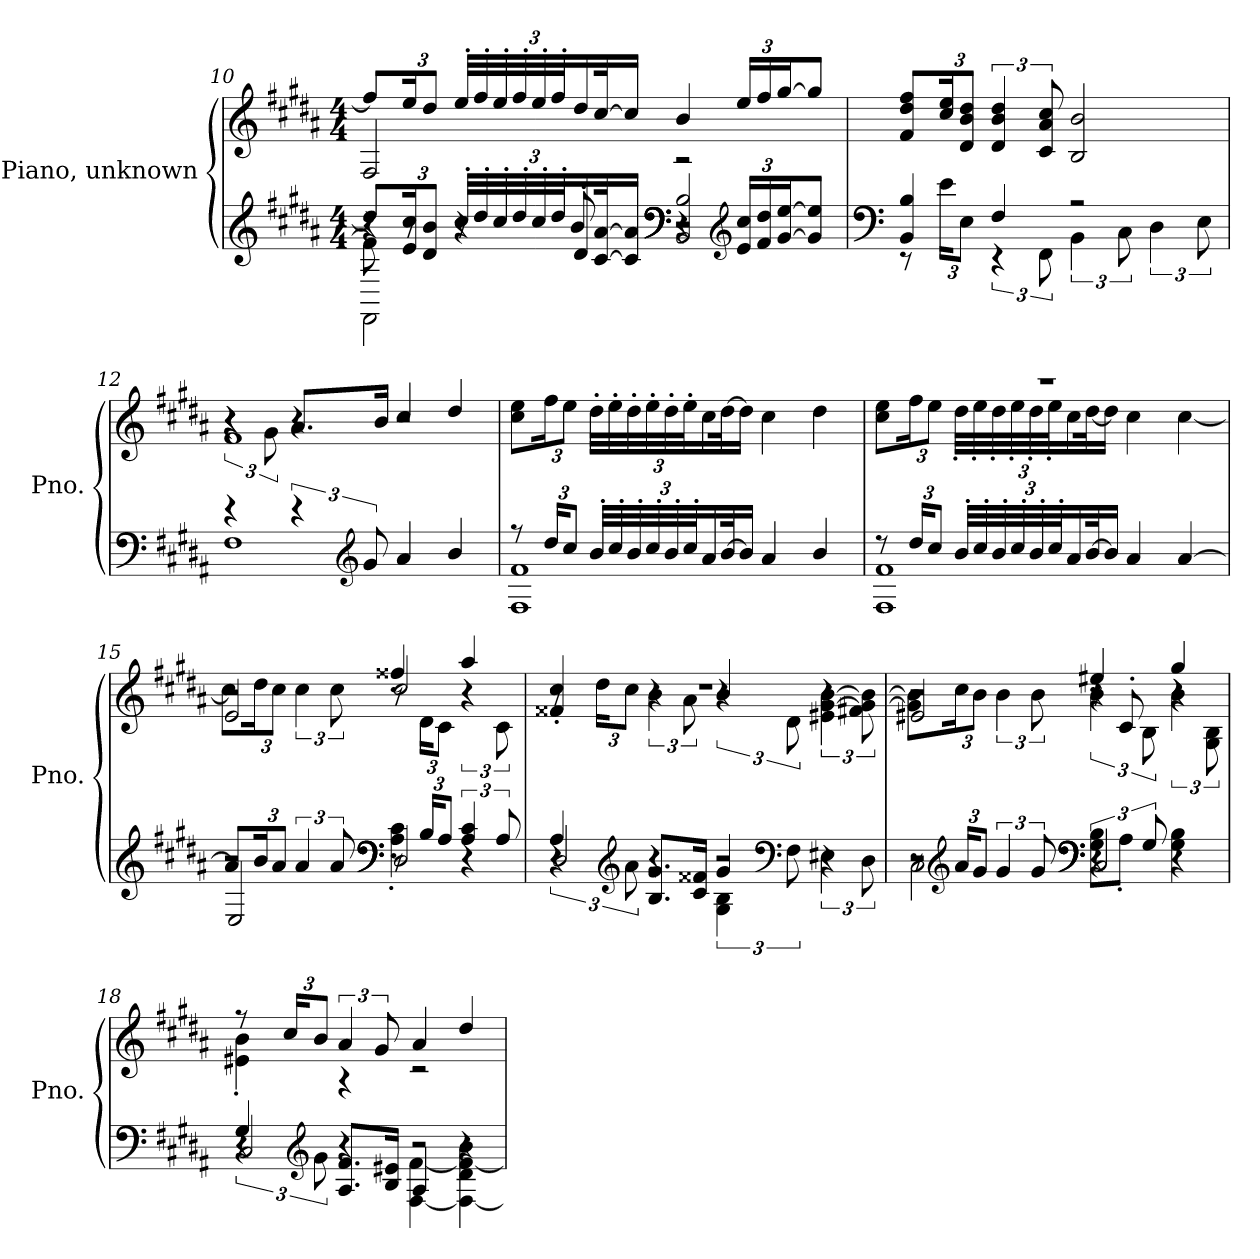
**kern	**kern
*part1	*part1
*staff2	*staff1
*I"Piano, unknown	*
*I'Pno.	*
!!LO:LB:g=z
*clefG2	*clefG2
*k[f#c#g#d#a#]	*k[f#c#g#d#a#]
*M4/4	*M4/4
=10	=10
*^	*^
*	*^	*	*
*	*	*^	*	*
8dd#/L]	8f#\]	4r	2FF#\	8ff#/L]	2F#/
*Xbrackettup	*	*	*	*Xbrackettup	*
24e/ 24cc#/K	8r	.	.	24ee/K	.
12d#/ 12b/J	.	.	.	12dd#/J	.
48cc#'/LLL	4r	8r	.	48ee'/LLL	.
48dd#'/	.	.	.	48ff#'/	.
48cc#'/	.	.	.	48ee'/	.
48dd#'/	.	.	.	48ff#'/	.
48cc#'/	.	.	.	48ee'/	.
48dd#'/J	.	.	.	48ff#'/J	.
24d#/	.	8b'/	.	24dd#/	.
[48c#/ [48a#/K	.	.	.	[48cc#/K	.
16c#/] 16a#/]JJ	.	.	.	16cc#/JJ]	.
*clefF4	*	*	*	*	*
4r	2r	2BB/ 2B/	2r	4b/	2r
*clefG2	*	*	*	*	*
24e/ 24cc#/LL	.	.	.	24ee/LL	.
24f#/ 24dd#/	.	.	.	24ff#/	.
[24g#/ [24ee/J	.	.	.	[24gg#/J	.
8g#/] 8ee/]J	.	.	.	8gg#/J]	.
*v	*v	*v	*v	*	*
*	*v	*v
=11	=11
*clefF4	*
*^	*
4BB/ 4B/	8r	8f#/ 8dd#/ 8ff#/L
.	24e\KL	24cc#/ 24ee/K
.	12E\J	12d#/ 12b/ 12dd#/J
*	*brackettup	*brackettup
4F#/	6r	6d#/ 6b/ 6dd#/
.	12FF#\	12c#/ 12a#/ 12cc#/
2r	6BB\	2B/ 2b/
.	12C#\	.
.	6D#\	.
.	12E\	.
=12	=12	=12
*	*	*^
*	*	*	*^
4r	1F#	4r	6r	1f#
.	.	.	12g#\	.
6r	.	8.a#/L	4r	.
*clefG2	*	*	*	*
12g#/	.	.	.	.
.	.	16b/Jk	.	.
4a#/	.	4cc#/	2r	.
4b/	.	4dd#/	.	.
*	*	*v	*v	*v
!!LO:PB:g=z
=13	=13	=13
8r	1F# 1f#	8cc#\ 8ee\L
*Xbrackettup	*	*Xbrackettup
24dd#/KL	.	24ff#\K
12cc#/J	.	12ee\J
48b'/LLL	.	48dd#'\LLL
48cc#'/	.	48ee'\
48b'/	.	48dd#'\
48cc#'/	.	48ee'\
48b'/	.	48dd#'\
48cc#'/J	.	48ee'\J
24a#/	.	24cc#\
[48b/K	.	[48dd#\K
16b/JJ]	.	16dd#\JJ]
4a#/	.	4cc#\
4b/	.	4dd#\
=14	=14	=14
*	*	*^
8r	1F# 1f#	1r	8cc#\ 8ee\L
24dd#/KL	.	.	24ff#\K
12cc#/J	.	.	12ee\J
48b'/LLL	.	.	48dd#'\LLL
48cc#'/	.	.	48ee'\
48b'/	.	.	48dd#'\
48cc#'/	.	.	48ee'\
48b'/	.	.	48dd#'\
48cc#'/J	.	.	48ee'\J
24a#/	.	.	24cc#\
[48b/K	.	.	[48dd#\K
16b/JJ]	.	.	16dd#\JJ]
4a#/	.	.	4cc#\
[4a#/	.	.	[4cc#\
=15	=15	=15	=15
*	*^	*	*^
8a#/L]	2r	2E/	2e/	8cc#\L]	2r
24b/K	.	.	.	24dd#\K	.
12a#/J	.	.	.	12cc#\J	.
*brackettup	*	*	*	*brackettup	*
6a#/	.	.	.	6cc#\	.
12a#/	.	.	.	12cc#\	.
*clefF4	*	*	*	*	*
8r	4A#\' 4c#\'	2D#/	4ff##X/	8r	2cc#/
*Xbrackettup	*	*	*	*Xbrackettup	*
24B/KL	.	.	.	24d#\KL	.
12A#/J	.	.	.	12c#\J	.
*brackettup	*	*	*	*brackettup	*
6A#/ 6c#/	4r	.	4aa#/	6r	.
12A#/	.	.	.	12c#\	.
!!LO:LB:g=z	!!	!!
=16	=16	=16	=16	=16	=16
4A#/	6r	2D#/	1r	4f##X/' 4cc#/'	8r
*	*	*	*	*	*Xbrackettup
.	.	.	.	.	24dd#\KL
*clefG2	*	*	*	*	*
.	12a#\	.	.	.	12cc#\J
*	*	*	*	*	*brackettup
8.B/ 8.g#/L	4r	.	.	4r	6b\
.	.	.	.	.	12a#\
16c#/ 16f##X/Jk	.	.	.	.	.
4g#/	6G#\ 6B\	2r	.	4b/	6r
*clefF4	*	*	*	*	*
.	12F#\	.	.	.	12d#\
4r	6E#X\	.	.	4r	6e#X\ [6g#\ [6b\
.	12D#\	.	.	.	12f#X\ 12g#\_ 12b\_
=17	=17	=17	=17	=17	=17
*	*	*	*	*	*^
8r	2C#\	2r	2r	2r	2e#X/	8g#\] 8b\]L
*clefG2	*	*	*	*	*	*
*Xbrackettup	*	*	*	*	*	*Xbrackettup
24a#/KL	.	.	.	.	.	24cc#\K
12g#/J	.	.	.	.	.	12b\J
*brackettup	*	*	*	*	*	*brackettup
6g#/	.	.	.	.	.	6b\
12g#/	.	.	.	.	.	12b\
*clefF4	*	*	*	*	*	*
6r	8G#\ 8B\L	2C#/	4ee#X/	4b\	8r	6r
.	8A#'\J	.	.	.	8c#'/	.
12G#/	.	.	.	.	.	12B\
4r	4G#\ 4B\	.	4r	4b\	4gg#/	6r
.	.	.	.	.	.	12G#\ 12B\
*	*	*	*	*v	*v	*v
!!LO:LB:g=z
=18	=18	=18	=18	=18
4G#/	6r	2C#/	8r	4e#X\' 4b\'
*	*	*	*Xbrackettup	*
.	.	.	24cc#/KL	.
*clefG2	*	*	*	*
.	12g#\	.	12b/J	.
*	*	*	*brackettup	*
8.A#/ 8.f#/L	4r	.	6a#/	4r
.	.	.	12g#/	.
16B/ 16e#X/Jk	.	.	.	.
4A#/	[4F#\ [4f#\	2r	4a#/	2r
4r	4F#\_ 4d#\ 4f#\_ 4b\	.	4dd#/	.
*v	*v	*v	*	*
*	*v	*v
=	=
*-	*-
